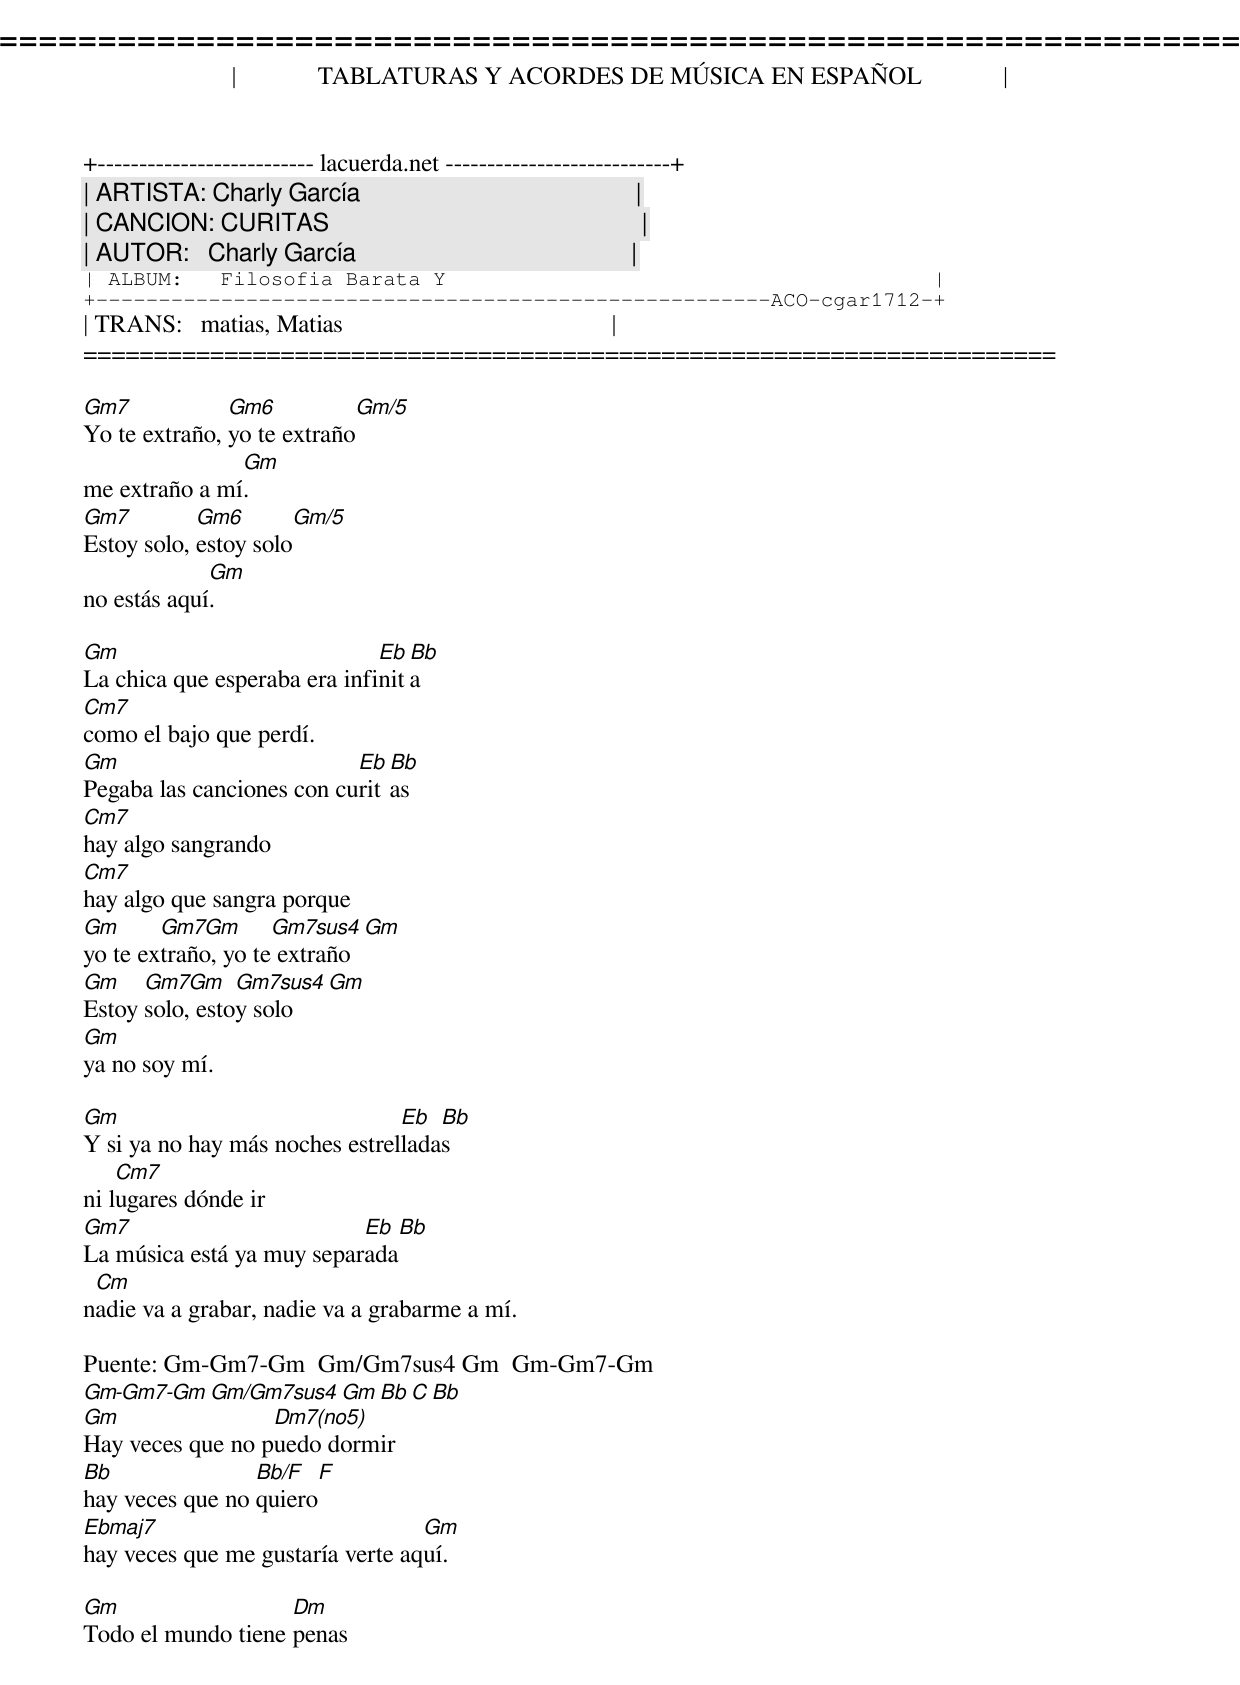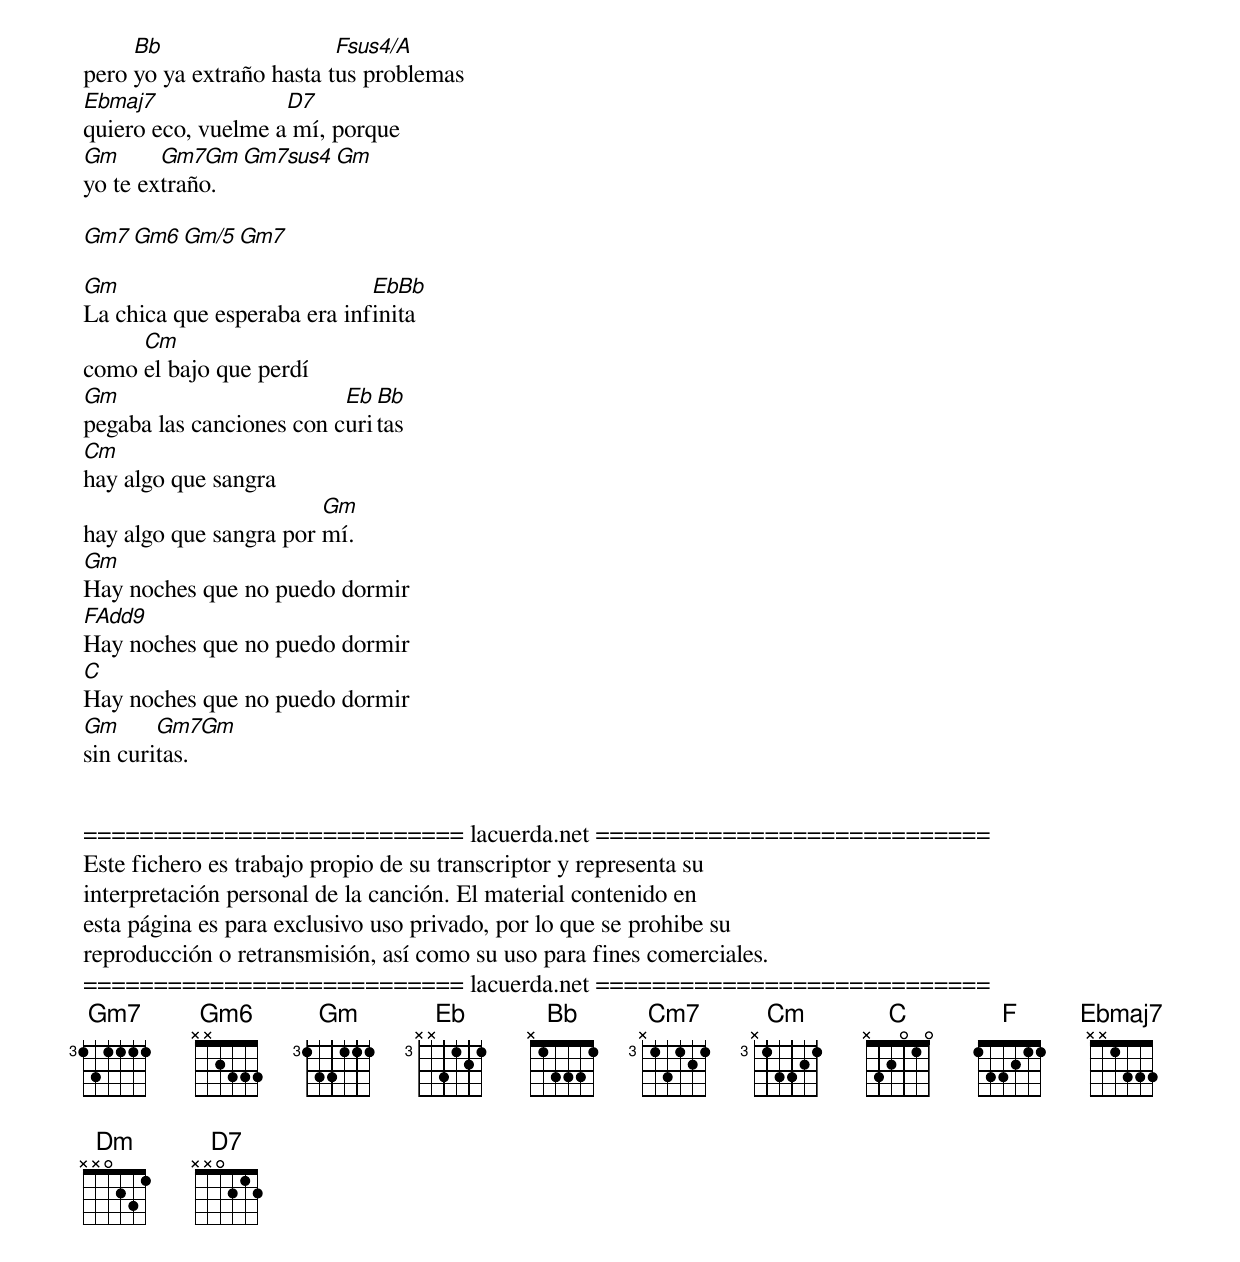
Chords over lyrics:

=====================================================================
|             TABLATURAS Y ACORDES DE MÚSICA EN ESPAÑOL             |
+-------------------------- lacuerda.net ---------------------------+
| ARTISTA: Charly García                                            |
| CANCION: CURITAS                                                  |
| AUTOR:   Charly García                                            |
| ALBUM:   Filosofia Barata Y                                       |
+------------------------------------------------------ACO-cgar1712-+
| TRANS:   matias, Matias                                           |
=====================================================================

Gm7            Gm6          Gm/5
Yo te extraño, yo te extraño
               Gm
me extraño a mí.
Gm7         Gm6       Gm/5
Estoy solo, estoy solo
             Gm
no estás aquí.

Gm                            Eb Bb
La chica que esperaba era infinita
Cm7
como el bajo que perdí.
Gm                         Eb Bb
Pegaba las canciones con curitas
Cm7
hay algo sangrando
Cm7
hay algo que sangra porque
Gm      Gm7Gm       Gm7sus4 Gm
yo te extraño, yo te extraño
Gm    Gm7Gm     Gm7sus4 Gm
Estoy solo, estoy solo
Gm
ya no soy mí.

Gm                              Eb  Bb
Y si ya no hay más noches estrelladas
    Cm7
ni lugares dónde ir
Gm7                        Eb Bb
La música está ya muy separada
 Cm
nadie va a grabar, nadie va a grabarme a mí.

Puente: Gm-Gm7-Gm  Gm/Gm7sus4 Gm  Gm-Gm7-Gm
        Gm-Gm7-Gm  Gm/Gm7sus4  Gm Bb C Bb
Gm                Dm7(no5)
Hay veces que no puedo dormir
Bb               Bb/F  F
hay veces que no quiero
Ebmaj7                            Gm
hay veces que me gustaría verte aquí.

Gm                  Dm
Todo el mundo tiene penas
     Bb                   Fsus4/A
pero yo ya extraño hasta tus problemas
Ebmaj7              D7
quiero eco, vuelme a mí, porque
Gm      Gm7Gm       Gm7sus4 Gm
yo te extraño.

Gm7       Gm6      Gm/5  Gm7

Gm                           EbBb
La chica que esperaba era infinita
     Cm
como el bajo que perdí
Gm                        Eb Bb
pegaba las canciones con curitas
Cm
hay algo que sangra
                        Gm
hay algo que sangra por mí.
Gm
Hay noches que no puedo dormir
FAdd9
Hay noches que no puedo dormir
C
Hay noches que no puedo dormir
Gm      Gm7Gm
sin curitas.


=========================== lacuerda.net ============================
Este fichero es trabajo propio de su transcriptor y representa su
interpretación personal de la canción. El material contenido en
esta página es para exclusivo uso privado, por lo que se prohibe su
reproducción o retransmisión, así como su uso para fines comerciales.
=========================== lacuerda.net ============================
